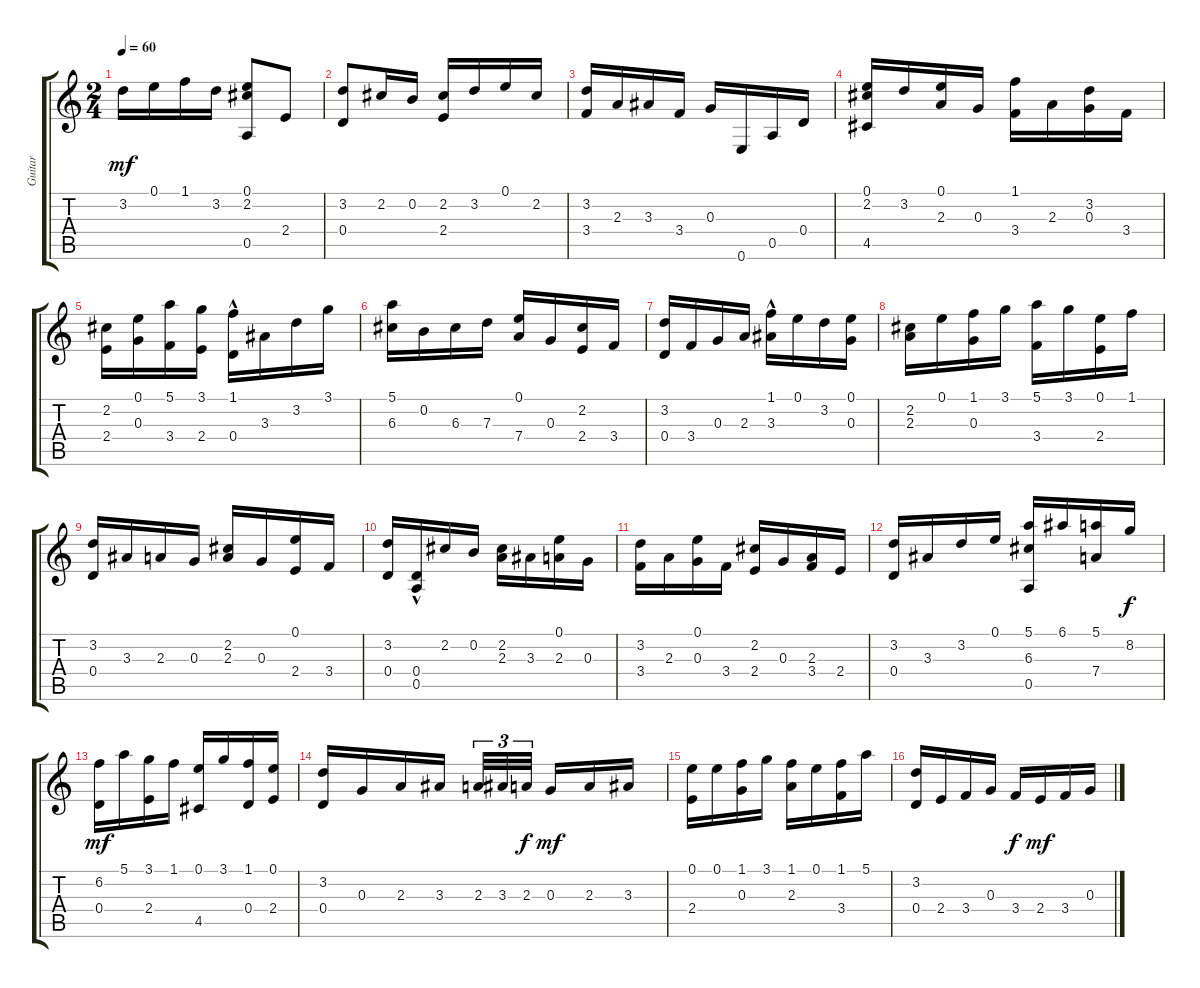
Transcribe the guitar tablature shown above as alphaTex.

\track ("Guitar" "Guitar") {instrument acousticguitarnylon}
\staff {score tabs}
\tuning (E4 B3 G3 D3 A2 E2) {hide}
\ts (2 4)
\tempo 60
\clef g2
\ks c
3.2.16{dy mf} 0.1.16 1.1.16 3.2.16 (0.1 2.2 0.5).8 2.4.8 |
(3.2 0.4).8 2.2.16 0.2.16 (2.2 2.4).16 3.2.16 0.1.16 2.2.16 |
(3.2 3.4).16 2.3.16 3.3.16 3.4.16 0.3.16 0.6.16 0.5.16 0.4.16 |
(0.1 2.2 4.5).16 3.2.16 (0.1 2.3).16 0.3.16 (1.1 3.4).16 2.3.16 (3.2 0.3).16 3.4.16 |
(2.2 2.4).16 (0.1 0.3).16 (5.1 3.4).16 (3.1 2.4).16 (1.1{hac} 0.4).16 3.3.16 3.2.16 3.1.16 |
(5.1 6.3).16 0.2.16 6.3.16 7.3.16 (0.1 7.4).16 0.3.16 (2.2 2.4).16 3.4.16 |
(3.2 0.4).16 3.4.16 0.3.16 2.3.16 (1.1 3.3{hac}).16 0.1.16 3.2.16 (0.1 0.3).16 |
(2.2 2.3).16 0.1.16 (1.1 0.3).16 3.1.16 (5.1 3.4).16 3.1.16 (0.1 2.4).16 1.1.16 |
(3.2 0.4).16 3.3.16 2.3.16 0.3.16 (2.2 2.3).16 0.3.16 (0.1 2.4).16 3.4.16 |
(3.2 0.4).16 (0.4{hac} 0.5{hac}).16 2.2.16 0.2.16 (2.2 2.3).16 3.3.16 (0.1 2.3).16 0.3.16 |
(3.2 3.4).16 2.3.16 (0.1 0.3).16 3.4.16 (2.2 2.4).16 0.3.16 (2.3 3.4).16 2.4.16 |
(3.2 0.4).16 3.3.16 3.2.16 0.1.16 (5.1 6.3 0.5).16 6.1.16 (5.1 7.4).16 8.2.16{dy f} |
(6.2 0.4).16{dy mf} 5.1.16 (3.1 2.4).16 1.1.16 (0.1 4.5).16 3.1.16 (1.1 0.4).16 (0.1 2.4).16 |
(3.2 0.4).16 0.3.16 2.3.16 3.3.16 2.3.32{tu (3 2)} 3.3.32{tu (3 2)} 2.3.32{tu (3 2) dy f} 0.3.16{dy mf} 2.3.16 3.3.16 |
(0.1 2.4).16 0.1.16 (1.1 0.3).16 3.1.16 (1.1 2.3).16 0.1.16 (1.1 3.4).16 5.1.16 |
(3.2 0.4).16 2.4.16 3.4.16 0.3.16 3.4.16{dy f} 2.4.16{dy mf} 3.4.16 0.3.16
